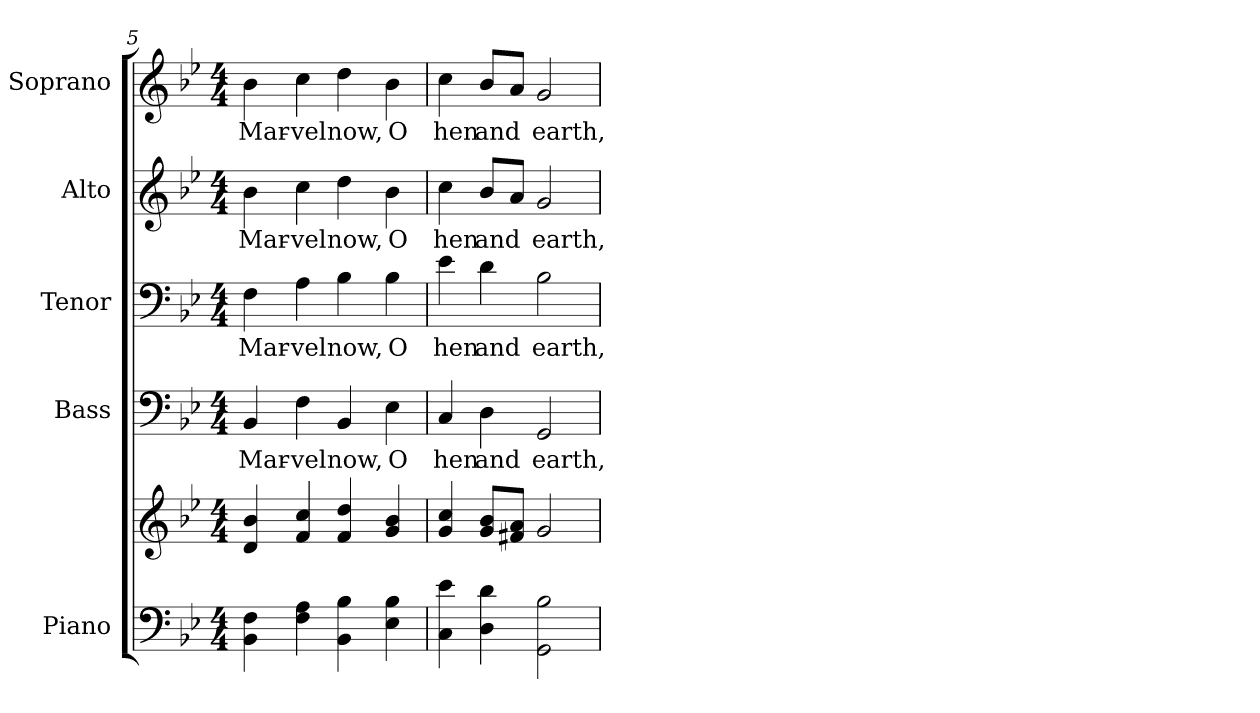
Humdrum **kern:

**kern	**kern	**kern	**text	**kern	**text	**kern	**text	**kern	**text
*part5	*part5	*part4	*part4	*part3	*part3	*part2	*part2	*part1	*part1
*staff6	*staff5	*staff4	*staff4	*staff3	*staff3	*staff2	*staff2	*staff1	*staff1
*I"Piano	*	*I"Bass	*	*I"Tenor	*	*I"Alto	*	*I"Soprano	*
*I'Pno.	*	*I'B.	*	*I'T.	*	*I'A.	*	*I'S.	*
!!LO:PB:g=z
*clefF4	*clefG2	*clefF4	*	*clefF4	*	*clefG2	*	*clefG2	*
*k[b-e-]	*k[b-e-]	*k[b-e-]	*	*k[b-e-]	*	*k[b-e-]	*	*k[b-e-]	*
*B-:	*B-:	*B-:	*	*B-:	*	*B-:	*	*B-:	*
*M4/4	*M4/4	*M4/4	*	*M4/4	*	*M4/4	*	*M4/4	*
=5	=5	=5	=5	=5	=5	=5	=5	=5	=5
!	!	!	!LO:LY:b:color=#000000	!	!	!	!	!	!
!	!	!	!	!	!LO:LY:b:color=#000000	!	!	!	!
!	!	!	!	!	!	!	!LO:LY:b:color=#000000	!	!
!	!	!	!	!	!	!	!	!	!LO:LY:b:color=#000000
4BB-i\ 4Fi	4di/ 4b-i	4BB-i/	Mar-	4Fi\	Mar-	4b-i\	Mar-	4b-i\	Mar-
!	!	!	!LO:LY:b:color=#000000	!	!	!	!	!	!
!	!	!	!	!	!LO:LY:b:color=#000000	!	!	!	!
!	!	!	!	!	!	!	!LO:LY:b:color=#000000	!	!
!	!	!	!	!	!	!	!	!	!LO:LY:b:color=#000000
4Fi\ 4Ai	4fi/ 4cci	4Fi\	-vel	4Ai\	-vel	4cci\	-vel	4cci\	-vel
!	!	!	!LO:LY:b:color=#000000	!	!	!	!	!	!
!	!	!	!	!	!LO:LY:b:color=#000000	!	!	!	!
!	!	!	!	!	!	!	!LO:LY:b:color=#000000	!	!
!	!	!	!	!	!	!	!	!	!LO:LY:b:color=#000000
4BB-i\ 4B-i	4fi/ 4ddi	4BB-i/	now,	4B-i\	now,	4ddi\	now,	4ddi\	now,
!	!	!	!LO:LY:b:color=#000000	!	!	!	!	!	!
!	!	!	!	!	!LO:LY:b:color=#000000	!	!	!	!
!	!	!	!	!	!	!	!LO:LY:b:color=#000000	!	!
!	!	!	!	!	!	!	!	!	!LO:LY:b:color=#000000
4E-i\ 4B-i	4gi/ 4b-i	4E-i\	O	4B-i\	O	4b-i\	O	4b-i\	O
=6	=6	=6	=6	=6	=6	=6	=6	=6	=6
!	!	!	!LO:LY:b:color=#000000	!	!	!	!	!	!
!	!	!	!	!	!LO:LY:b:color=#000000	!	!	!	!
!	!	!	!	!	!	!	!LO:LY:b:color=#000000	!	!
!	!	!	!	!	!	!	!	!	!LO:LY:b:color=#000000
4Ci\ 4e-i	4gi/ 4cci	4Ci/	hen	4e-i\	hen	4cci\	hen	4cci\	hen
!	!	!	!LO:LY:b:color=#000000	!	!	!	!	!	!
!	!	!	!	!	!LO:LY:b:color=#000000	!	!	!	!
!	!	!	!	!	!	!	!LO:LY:b:color=#000000	!	!
!	!	!	!	!	!	!	!	!	!LO:LY:b:color=#000000
4Di\ 4di	8gi/ 8b-iL	4Di\	and	4di\	and	8b-i/L	and	8b-i/L	and
.	8f#Xi/ 8aiJ	.	.	.	.	8ai/J	.	8ai/J	.
!	!	!	!LO:LY:b:color=#000000	!	!	!	!	!	!
!	!	!	!	!	!LO:LY:b:color=#000000	!	!	!	!
!	!	!	!	!	!	!	!LO:LY:b:color=#000000	!	!
!	!	!	!	!	!	!	!	!	!LO:LY:b:color=#000000
2GGi\ 2B-i	2gi/	2GGi/	earth,	2B-i\	earth,	2gi/	earth,	2gi/	earth,
=	=	=	=	=	=	=	=	=	=
*-	*-	*-	*-	*-	*-	*-	*-	*-	*-
